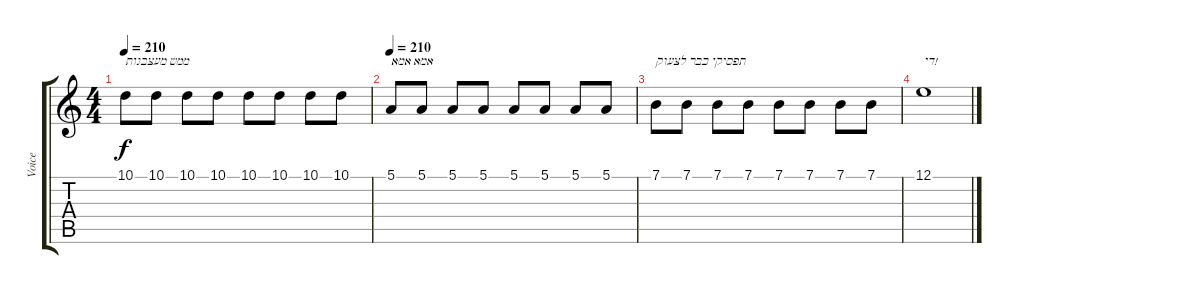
\track ("Voice" "Voice") {instrument synthbrass1}
\staff {score tabs}
\tuning (E4 B3 G3 D3 A2 E2) {hide}
\ts (4 4)
\tempo 210
\clef g2
\ks c
10.1.8{txt "ממש מעצבנות" dy f} 10.1.8 10.1.8 10.1.8 10.1.8 10.1.8 10.1.8 10.1.8 |
\tempo 210
5.1.8{txt "אמא אמא"} 5.1.8 5.1.8 5.1.8 5.1.8 5.1.8 5.1.8 5.1.8 |
7.1.8{txt "תפסיקי כבר לצעוק"} 7.1.8 7.1.8 7.1.8 7.1.8 7.1.8 7.1.8 7.1.8 |
12.1.1{txt "די!"}
